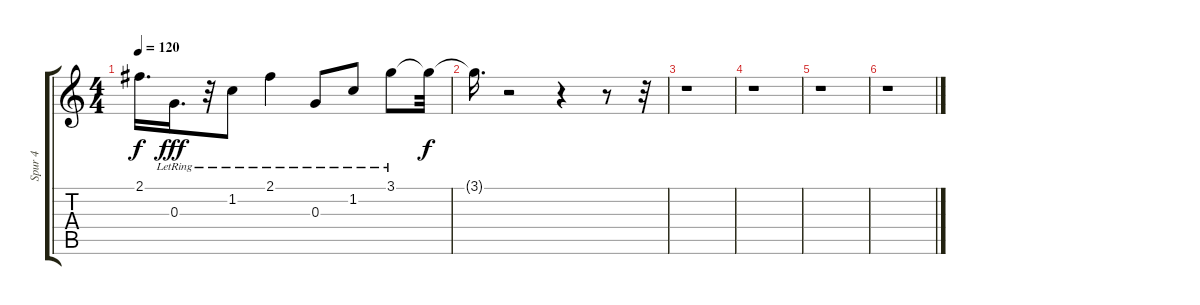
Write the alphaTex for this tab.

\track ("Spur 4" "Spur 4") {instrument acousticguitarsteel}
\staff {score tabs}
\tuning (E4 B3 G3 D3 A2 E2) {hide}
\ts (4 4)
\tempo 120
\clef g2
\ks c
2.1{t}.16{d dy f} 0.3{lr}.16{d dy fff} r.32 1.2{lr}.8 2.1{lr}.4 0.3{lr}.8 1.2{lr}.8 3.1{lr}.8 3.1{t}.32{dy f} |
3.1{t}.16{d} r.2 r.4 r.8 r.32 |
r.1 |
r.1 |
r.1 |
r.1
